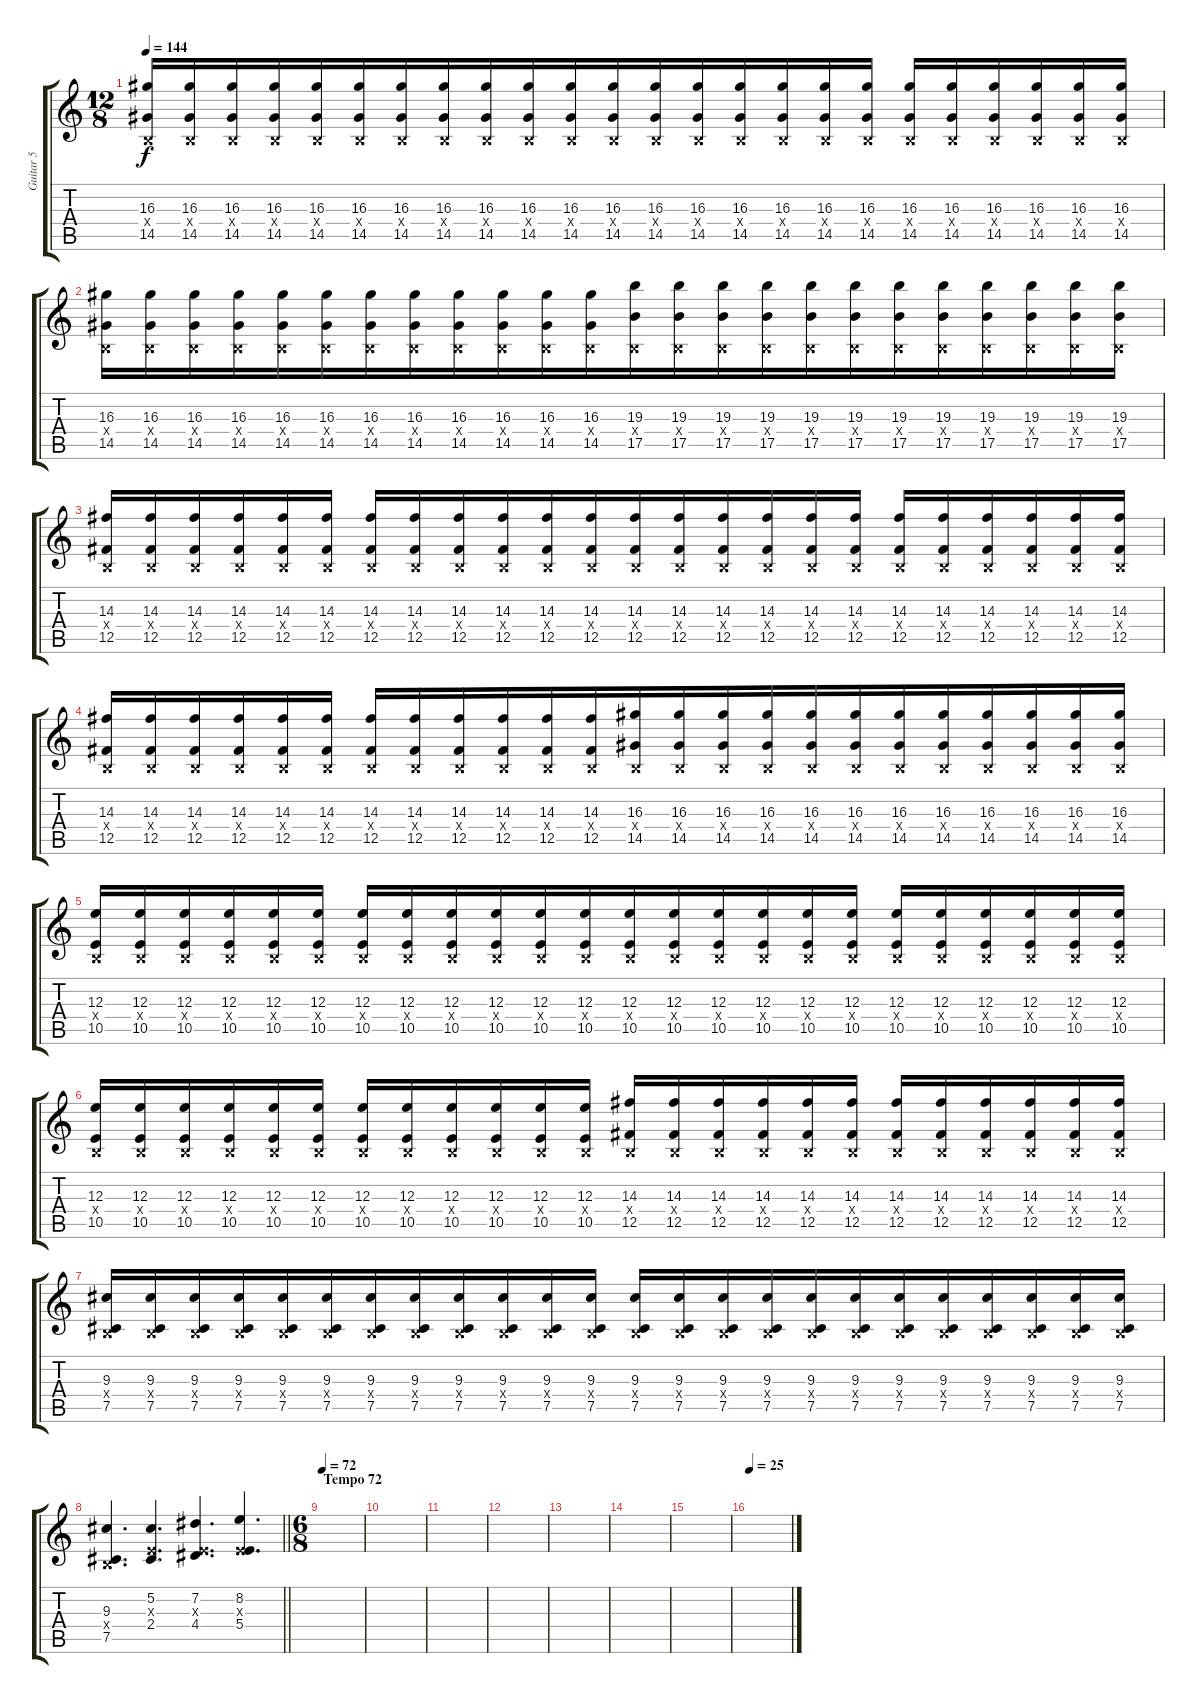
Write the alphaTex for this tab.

\track ("Guitar 5" "Guitar 5") {instrument distortionguitar}
\staff {score tabs}
\tuning (Db4 Ab3 E3 B2 Gb2 Db2) {hide}
\ts (12 8)
\tempo 144
\clef g2
\ks c
(16.3 0.4{x} 14.5).16{dy f volume 9} (16.3 0.4{x} 14.5).16 (16.3 0.4{x} 14.5).16{beam merge} (16.3 0.4{x} 14.5).16 (16.3 0.4{x} 14.5).16 (16.3 0.4{x} 14.5).16{beam merge} (16.3 0.4{x} 14.5).16{beam merge} (16.3 0.4{x} 14.5).16 (16.3 0.4{x} 14.5).16{beam merge} (16.3 0.4{x} 14.5).16 (16.3 0.4{x} 14.5).16 (16.3 0.4{x} 14.5).16{beam merge} (16.3 0.4{x} 14.5).16{beam merge} (16.3 0.4{x} 14.5).16 (16.3 0.4{x} 14.5).16{beam merge} (16.3 0.4{x} 14.5).16 (16.3 0.4{x} 14.5).16 (16.3 0.4{x} 14.5).16 (16.3 0.4{x} 14.5).16{beam merge} (16.3 0.4{x} 14.5).16{beam merge} (16.3 0.4{x} 14.5).16 (16.3 0.4{x} 14.5).16{beam merge} (16.3 0.4{x} 14.5).16{beam merge} (16.3 0.4{x} 14.5).16 |
(16.3 0.4{x} 14.5).16 (16.3 0.4{x} 14.5).16 (16.3 0.4{x} 14.5).16{beam merge} (16.3 0.4{x} 14.5).16 (16.3 0.4{x} 14.5).16 (16.3 0.4{x} 14.5).16{beam merge} (16.3 0.4{x} 14.5).16{beam merge} (16.3 0.4{x} 14.5).16 (16.3 0.4{x} 14.5).16{beam merge} (16.3 0.4{x} 14.5).16 (16.3 0.4{x} 14.5).16 (16.3 0.4{x} 14.5).16{beam merge} (19.3 0.4{x} 17.5).16 (19.3 0.4{x} 17.5).16 (19.3 0.4{x} 17.5).16{beam merge} (19.3 0.4{x} 17.5).16 (19.3 0.4{x} 17.5).16 (19.3 0.4{x} 17.5).16{beam merge} (19.3 0.4{x} 17.5).16{beam merge} (19.3 0.4{x} 17.5).16 (19.3 0.4{x} 17.5).16{beam merge} (19.3 0.4{x} 17.5).16 (19.3 0.4{x} 17.5).16 (19.3 0.4{x} 17.5).16 |
(14.3 0.4{x} 12.5).16 (14.3 0.4{x} 12.5).16 (14.3 0.4{x} 12.5).16 (14.3 0.4{x} 12.5).16 (14.3 0.4{x} 12.5).16 (14.3 0.4{x} 12.5).16 (14.3 0.4{x} 12.5).16 (14.3 0.4{x} 12.5).16{beam merge} (14.3 0.4{x} 12.5).16 (14.3 0.4{x} 12.5).16{beam merge} (14.3 0.4{x} 12.5).16 (14.3 0.4{x} 12.5).16{beam merge} (14.3 0.4{x} 12.5).16{beam merge} (14.3 0.4{x} 12.5).16{beam merge} (14.3 0.4{x} 12.5).16{beam merge} (14.3 0.4{x} 12.5).16 (14.3 0.4{x} 12.5).16 (14.3 0.4{x} 12.5).16 (14.3 0.4{x} 12.5).16 (14.3 0.4{x} 12.5).16 (14.3 0.4{x} 12.5).16{beam merge} (14.3 0.4{x} 12.5).16 (14.3 0.4{x} 12.5).16 (14.3 0.4{x} 12.5).16 |
(14.3 0.4{x} 12.5).16 (14.3 0.4{x} 12.5).16 (14.3 0.4{x} 12.5).16 (14.3 0.4{x} 12.5).16 (14.3 0.4{x} 12.5).16 (14.3 0.4{x} 12.5).16 (14.3 0.4{x} 12.5).16 (14.3 0.4{x} 12.5).16{beam merge} (14.3 0.4{x} 12.5).16 (14.3 0.4{x} 12.5).16{beam merge} (14.3 0.4{x} 12.5).16 (14.3 0.4{x} 12.5).16{beam merge} (16.3 0.4{x} 14.5).16 (16.3 0.4{x} 14.5).16 (16.3 0.4{x} 14.5).16{beam merge} (16.3 0.4{x} 14.5).16 (16.3 0.4{x} 14.5).16 (16.3 0.4{x} 14.5).16{beam merge} (16.3 0.4{x} 14.5).16{beam merge} (16.3 0.4{x} 14.5).16 (16.3 0.4{x} 14.5).16{beam merge} (16.3 0.4{x} 14.5).16 (16.3 0.4{x} 14.5).16 (16.3 0.4{x} 14.5).16 |
(12.3 0.4{x} 10.5).16{beam merge} (12.3 0.4{x} 10.5).16 (12.3 0.4{x} 10.5).16{beam merge} (12.3 0.4{x} 10.5).16 (12.3 0.4{x} 10.5).16{beam merge} (12.3 0.4{x} 10.5).16 (12.3 0.4{x} 10.5).16 (12.3 0.4{x} 10.5).16{beam merge} (12.3 0.4{x} 10.5).16 (12.3 0.4{x} 10.5).16 (12.3 0.4{x} 10.5).16 (12.3 0.4{x} 10.5).16{beam merge} (12.3 0.4{x} 10.5).16{beam merge} (12.3 0.4{x} 10.5).16 (12.3 0.4{x} 10.5).16{beam merge} (12.3 0.4{x} 10.5).16 (12.3 0.4{x} 10.5).16{beam merge} (12.3 0.4{x} 10.5).16 (12.3 0.4{x} 10.5).16 (12.3 0.4{x} 10.5).16{beam merge} (12.3 0.4{x} 10.5).16 (12.3 0.4{x} 10.5).16 (12.3 0.4{x} 10.5).16 (12.3 0.4{x} 10.5).16 |
(12.3 0.4{x} 10.5).16{beam merge} (12.3 0.4{x} 10.5).16 (12.3 0.4{x} 10.5).16{beam merge} (12.3 0.4{x} 10.5).16 (12.3 0.4{x} 10.5).16{beam merge} (12.3 0.4{x} 10.5).16 (12.3 0.4{x} 10.5).16 (12.3 0.4{x} 10.5).16{beam merge} (12.3 0.4{x} 10.5).16 (12.3 0.4{x} 10.5).16 (12.3 0.4{x} 10.5).16 (12.3 0.4{x} 10.5).16 (14.3 0.4{x} 12.5).16 (14.3 0.4{x} 12.5).16 (14.3 0.4{x} 12.5).16 (14.3 0.4{x} 12.5).16 (14.3 0.4{x} 12.5).16 (14.3 0.4{x} 12.5).16 (14.3 0.4{x} 12.5).16 (14.3 0.4{x} 12.5).16{beam merge} (14.3 0.4{x} 12.5).16 (14.3 0.4{x} 12.5).16{beam merge} (14.3 0.4{x} 12.5).16 (14.3 0.4{x} 12.5).16 |
(9.3 0.4{x} 7.5).16 (9.3 0.4{x} 7.5).16 (9.3 0.4{x} 7.5).16 (9.3 0.4{x} 7.5).16 (9.3 0.4{x} 7.5).16{beam merge} (9.3 0.4{x} 7.5).16{beam merge} (9.3 0.4{x} 7.5).16 (9.3 0.4{x} 7.5).16 (9.3 0.4{x} 7.5).16 (9.3 0.4{x} 7.5).16{beam merge} (9.3 0.4{x} 7.5).16{beam merge} (9.3 0.4{x} 7.5).16 (9.3 0.4{x} 7.5).16 (9.3 0.4{x} 7.5).16 (9.3 0.4{x} 7.5).16 (9.3 0.4{x} 7.5).16 (9.3 0.4{x} 7.5).16{beam merge} (9.3 0.4{x} 7.5).16{beam merge} (9.3 0.4{x} 7.5).16 (9.3 0.4{x} 7.5).16 (9.3 0.4{x} 7.5).16 (9.3 0.4{x} 7.5).16{beam merge} (9.3 0.4{x} 7.5).16{beam merge} (9.3 0.4{x} 7.5).16 |
\barLineRight lightlight
(9.3 0.4{x} 7.5).4{d} (5.2 0.3{x} 2.4).4{d beam merge} (7.2 0.3{x} 4.4).4{d} (8.2 0.3{x} 5.4).4{d} |
\ts (6 8)
\section ("" "Tempo 72")
\tempo 72
|
|
|
|
|
|
|
\tempo 25
